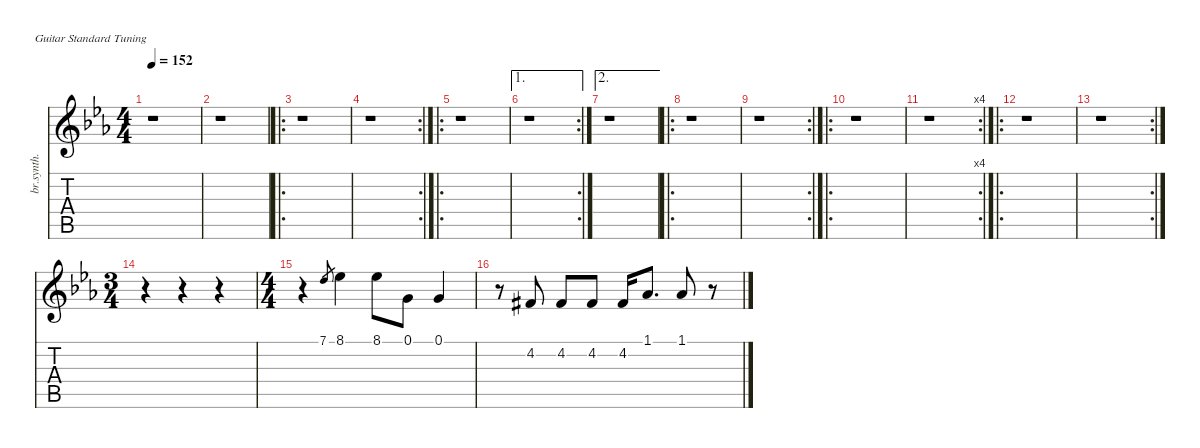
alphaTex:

\defaultSystemsLayout 4
\hideDynamics
\bracketExtendMode nobrackets
\track ("Vocals" "br.synth.") {instrument synthbrass2}
\staff {score tabs}
\tuning (E4 B3 G3 D3 A2 E2)
\displaytranspose 3
\ts (4 4)
\tempo 152
\clef g2
\ks eb
r.1{dy mf instrument synthbrass2} |
r.1 |
\ro
r.1 |
\rc 2
r.1 |
\ro
r.1 |
\ae 1
\rc 2
r.1 |
\ae 2
r.1 |
\ro
r.1 |
\rc 2
r.1 |
\ro
r.1 |
\rc 4
r.1 |
\ro
r.1 |
\rc 2
r.1 |
\ts (3 4)
r.4 r.4 r.4 |
\ts (4 4)
r.4 7.1{acc forcenatural}.8{gr} 8.1{acc b}.4{dy f} 8.1{acc b}.8 0.1{acc forcenatural}.8 0.1{acc forcenatural}.4 |
r.8 4.2{acc #}.8 4.2{acc #}.8 4.2{acc #}.8 4.2{acc #}.16 1.1{acc b}.8{d} 1.1{acc b}.8 r.8
